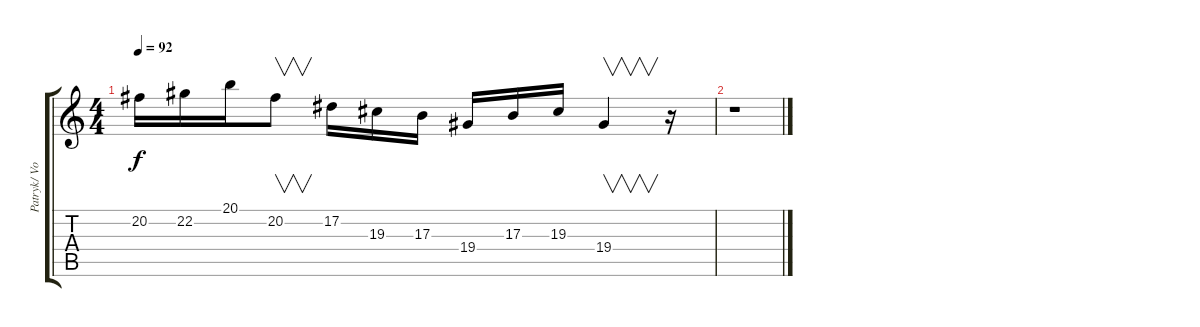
\track ("Patryk/ Vocal" "Patryk/ Vo") {instrument bassoon}
\staff {score tabs}
\tuning (Eb4 Bb3 Gb3 Db3 Ab2 Eb2) {hide}
\ts (4 4)
\tempo 92
\clef g2
\ks c
20.2.16{dy f} 22.2.16 20.1.16 20.2.8{v} 17.2.16 19.3.16 17.3.16 19.4.16 17.3.16 19.3.16 19.4.4{v} r.16 |
r.1
